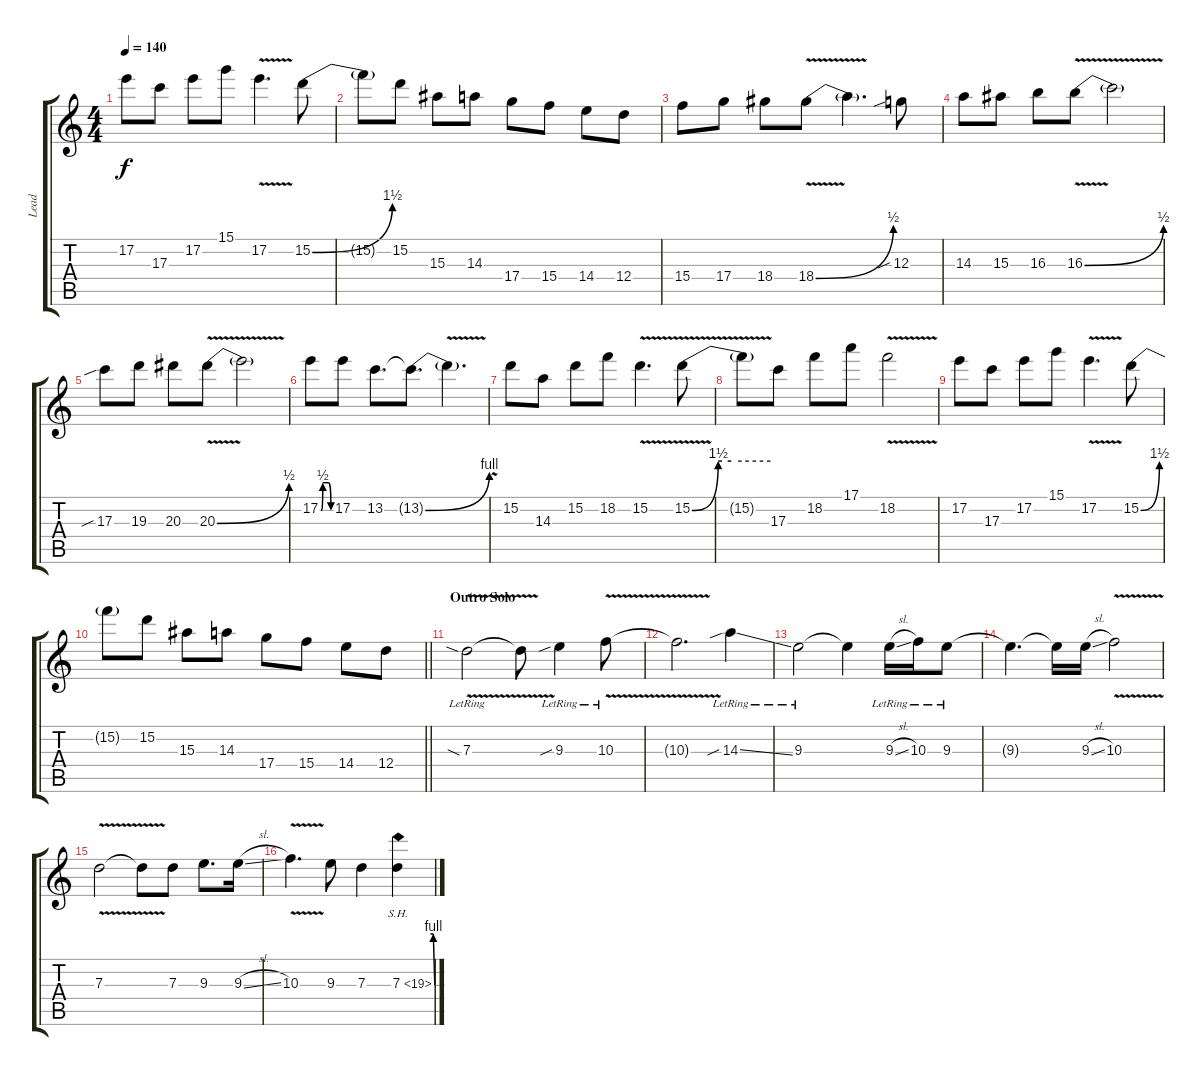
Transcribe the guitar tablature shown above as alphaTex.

\track ("Lead" "Lead") {instrument distortionguitar}
\staff {score tabs}
\tuning (E4 B3 G3 D3 A2 D2) {hide}
\ts (4 4)
\tempo 140
\clef g2
\ks c
17.2.8{dy f} 17.3.8 17.2.8 15.1.8 17.2{v}.4{d} 15.2{be (bend 0 0 60 6)}.8 |
15.2{t}.8 15.2.8 15.3.8 14.3.8 17.4.8 15.4.8 14.4.8 12.4.8 |
15.4.8 17.4.8 18.4.8 18.4{be (bend 0 0 60 2) v}.8 18.4{t}.4{d} 12.3{sib}.8 |
14.3.8 15.3.8 16.3.8 16.3{be (bend 0 0 60 2) v}.8 16.3{t}.2 |
17.3{sib}.8 19.3.8 20.3.8 20.3{be (bend 0 0 60 2) v}.8 20.3{t}.2 |
17.2{be (custom 0 0 5 0 15 2 45 2 60 0)}.8 17.2.8 13.2.8{d} 13.2{be (bend 0 0 60 4) t}.8{d} 13.2{v t}.4{d} |
15.2.8 14.3.8 15.2.8 18.2.8 15.2{v}.4{d} 15.2{be (custom 0 0 20 6 23 6 30 6 60 6) v}.8 |
15.2{t}.8 17.3.8 18.2.8 17.1.8 18.2{v}.2 |
17.2.8 17.3.8 17.2.8 15.1.8 17.2{v}.4{d} 15.2{be (bend 0 0 60 6)}.8 |
\barLineRight lightlight
15.2{t}.8 15.2.8 15.3.8 14.3.8 17.4.8 15.4.8 14.4.8 12.4.8 |
\section ("" "Outro Solo")
7.3{v sia lr}.2{volume 15} 7.3{t}.8 9.3{sib lr}.4 10.3{v lr}.8 |
10.3{t}.2{d} 14.3{sib ss lr}.4 |
9.3{lr}.2 9.3{t}.4 9.3{sl lr}.16 10.3{lr}.16 9.3{lr}.8 |
9.3{t}.4{d} 9.3{t}.16 9.3{sl}.16 10.3{v}.2 |
7.3{v}.2 7.3{t}.8 7.3.8 9.3.8{d} 9.3{sl}.16 |
10.3{v}.4{d} 9.3.8 7.3.4 7.3{be (custom 0 0 10 0 15 0 30 4 60 4) sh 12}.4
